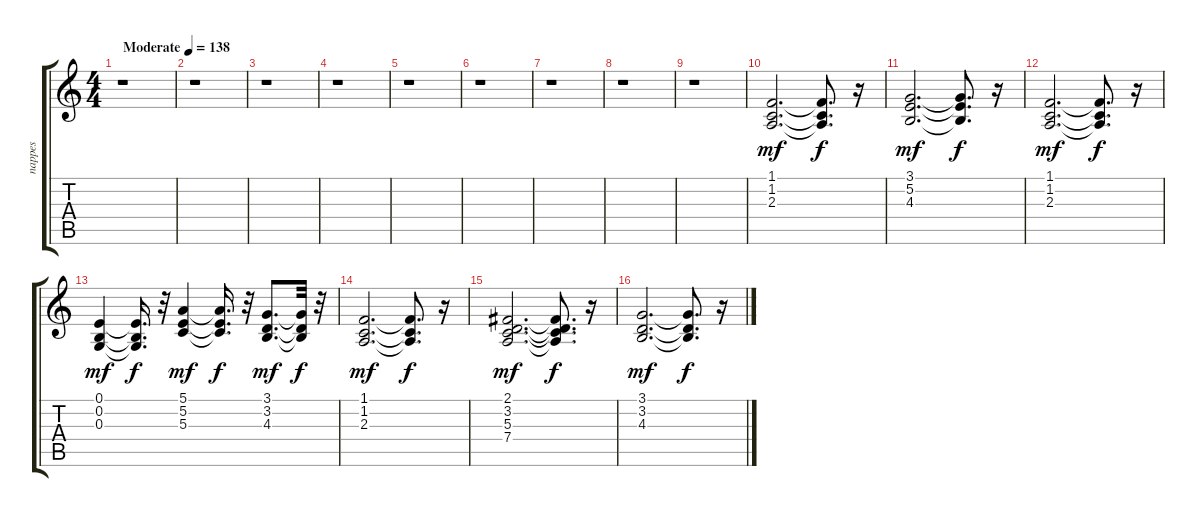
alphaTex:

\track ("nappes" "nappes") {instrument rockorgan}
\staff {score tabs}
\tuning (E4 B3 G3 D3 A2 E2) {hide}
\ts (4 4)
\tempo (138 "Moderate")
\clef g2
\ks c
r.1{dy mf instrument rockorgan} |
r.1 |
r.1 |
r.1 |
r.1 |
r.1 |
r.1 |
r.1 |
r.1 |
(1.1 1.2 2.3).2{d} (1.1{t} 1.2{t} 2.3{t}).8{d dy f} r.16 |
(3.1 5.2 4.3).2{d dy mf} (3.1{t} 5.2{t} 4.3{t}).8{d dy f} r.16 |
(1.1 1.2 2.3).2{d dy mf} (1.1{t} 1.2{t} 2.3{t}).8{d dy f} r.16 |
(0.1 0.2 0.3).4{dy mf} (0.1{t} 0.2{t} 0.3{t}).16{d dy f} r.32 (5.1 5.2 5.3).4{dy mf} (5.1{t} 5.2{t} 5.3{t}).16{d dy f} r.32 (3.1 3.2 4.3).8{d dy mf} (3.1{t} 3.2{t} 4.3{t}).32{dy f} r.32 |
(1.1 1.2 2.3).2{d dy mf} (1.1{t} 1.2{t} 2.3{t}).8{d dy f} r.16 |
(2.1 3.2 5.3 7.4).2{d dy mf} (2.1{t} 3.2{t} 5.3{t} 7.4{t}).8{d dy f} r.16 |
(3.1 3.2 4.3).2{d dy mf} (3.1{t} 3.2{t} 4.3{t}).8{d dy f} r.16
